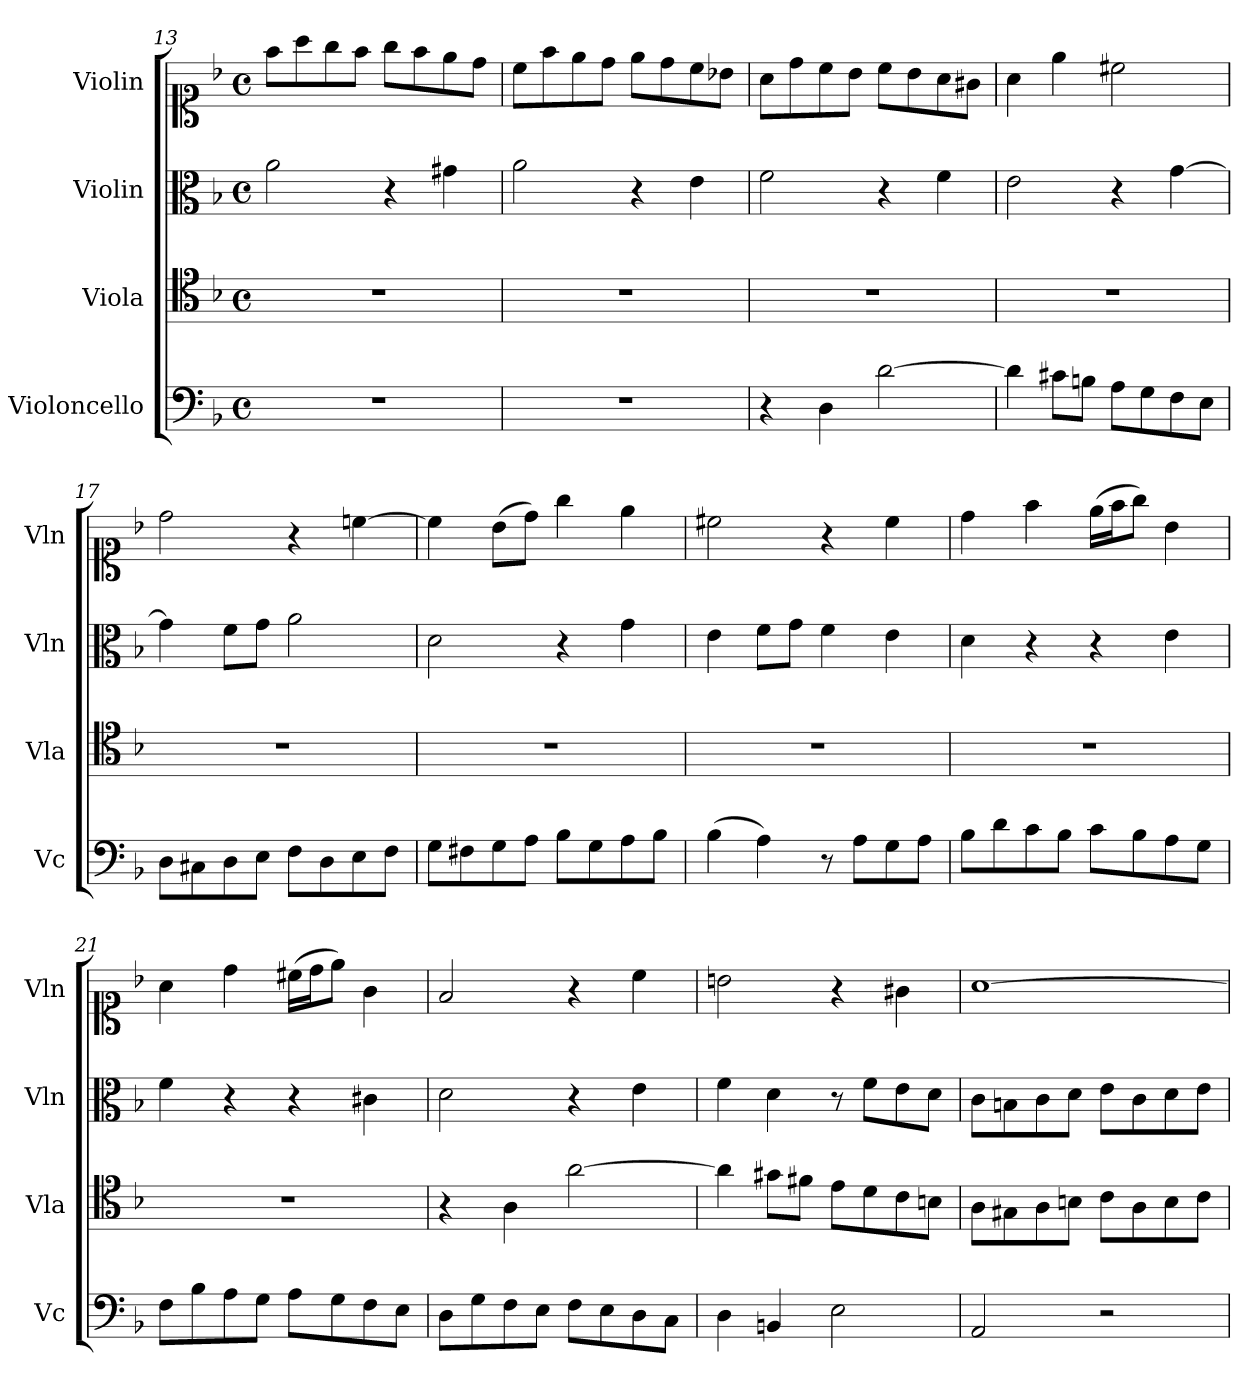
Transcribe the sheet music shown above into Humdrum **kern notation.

**kern	**kern	**kern	**kern
*part4	*part3	*part2	*part1
*staff4	*staff3	*staff2	*staff1
*I"Violoncello	*I"Viola	*I"Violin	*I"Violin
*I'Vc	*I'Vla	*I'Vln	*I'Vln
*clefF4	*clefC4	*clefC3	*clefC1
*k[b-]	*k[b-]	*k[b-]	*k[b-]
*M4/4	*M4/4	*M4/4	*M4/4
*met(c)	*met(c)	*met(c)	*met(c)
=13	=13	=13	=13
1r	1r	2a\	8ff\L
.	.	.	8aa\
.	.	.	8gg\
.	.	.	8ff\J
.	.	4r	8gg\L
.	.	.	8ff\
.	.	4g#X\	8ee\
.	.	.	8dd\J
!!LO:PB:g=z
=14	=14	=14	=14
1r	1r	2a\	8cc\L
.	.	.	8ff\
.	.	.	8ee\
.	.	.	8dd\J
.	.	4r	8ee\L
.	.	.	8dd\
.	.	4e\	8cc\
.	.	.	8b-X\J
=15	=15	=15	=15
4r	1r	2f\	8a\L
.	.	.	8dd\
4D\	.	.	8cc\
.	.	.	8b-\J
[2d\	.	4r	8cc\L
.	.	.	8b-\
.	.	4f\	8a\
.	.	.	8g#X\J
=16	=16	=16	=16
4d\]	1r	2e\	4a\
8c#X\L	.	.	4ee\
8Bn\J	.	.	.
8A\L	.	4r	2cc#X\
8G\	.	.	.
8F\	.	[4g\	.
8E\J	.	.	.
=17	=17	=17	=17
8D\L	1r	4g\]	2dd\
8C#X\	.	.	.
8D\	.	8f\L	.
8E\J	.	8g\J	.
8F\L	.	2a\	4r
8D\	.	.	.
8E\	.	.	[4ccn\
8F\J	.	.	.
=18	=18	=18	=18
8G\L	1r	2d\	4cc\]
8F#X\	.	.	.
8G\	.	.	(8b-\L
8A\J	.	.	8dd\J)
8B-\L	.	4r	4gg\
8G\	.	.	.
8A\	.	4g\	4ee\
8B-\J	.	.	.
=19	=19	=19	=19
(4B-\	1r	4e\	2cc#X\
4A\)	.	8f\L	.
.	.	8g\J	.
8r	.	4f\	4r
8A\L	.	.	.
8G\	.	4e\	4cc#\
8A\J	.	.	.
=20	=20	=20	=20
8B-\L	1r	4d\	4dd\
8d\	.	.	.
8c\	.	4r	4ff\
8B-\J	.	.	.
8c\L	.	4r	(16ee\LL
.	.	.	16ff\J
8B-\	.	.	8gg\J)
8A\	.	4e\	4b-\
8G\J	.	.	.
!!LO:LB:g=z
=21	=21	=21	=21
8F\L	1r	4f\	4a\
8B-\	.	.	.
8A\	.	4r	4dd\
8G\J	.	.	.
8A\L	.	4r	(16cc#X\LL
.	.	.	16dd\J
8G\	.	.	8ee\J)
8F\	.	4c#X\	4g\
8E\J	.	.	.
=22	=22	=22	=22
8D\L	4r	2d\	2f/
8G\	.	.	.
8F\	4A\	.	.
8E\J	.	.	.
8F\L	[2a\	4r	4r
8E\	.	.	.
8D\	.	4e\	4cc\
8C\J	.	.	.
=23	=23	=23	=23
4D\	4a\]	4f\	2bn\
4BBn/	8g#X\L	4d\	.
.	8f#X\J	.	.
2E\	8e\L	8r	4r
.	8d\	8f\L	.
.	8c\	8e\	4g#X\
.	8Bn\J	8d\J	.
=24	=24	=24	=24
2AA/	8A\L	8c\L	[1a
.	8G#X\	8Bn\	.
.	8A\	8c\	.
.	8Bn\J	8d\J	.
2r	8c\L	8e\L	.
.	8A\	8c\	.
.	8B\	8d\	.
.	8c\J	8e\J	.
=	=	=	=
*-	*-	*-	*-
